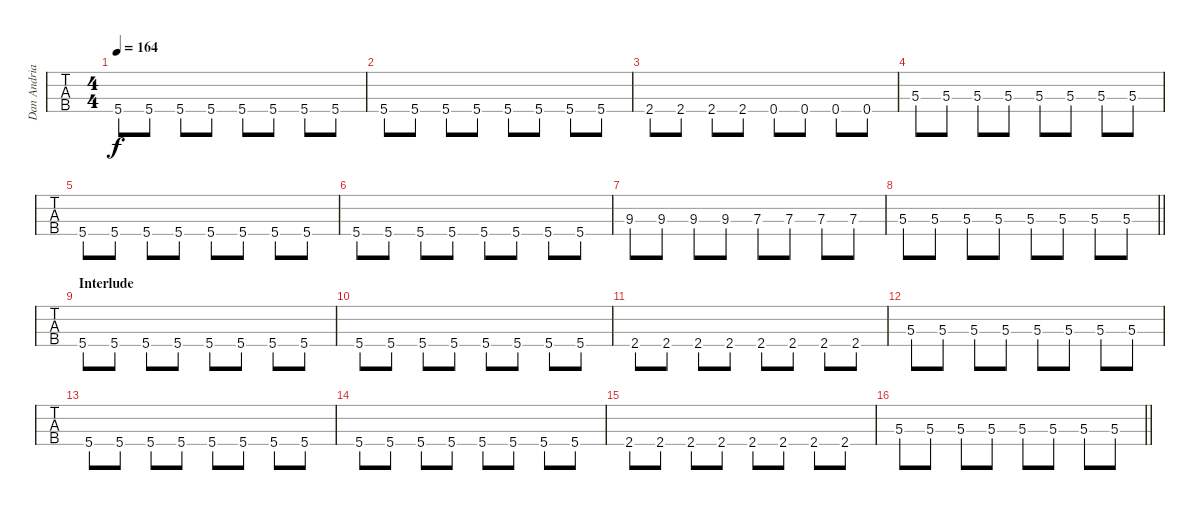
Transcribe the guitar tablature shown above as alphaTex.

\track ("Dan Andriano - Bass" "Dan Andria") {instrument electricbassfinger}
\staff {tabs}
\tuning (G2 D2 A1 E1) {hide}
\ts (4 4)
\tempo 164
\clef f4
\ks c
5.4.8{dy f} 5.4.8 5.4.8 5.4.8 5.4.8 5.4.8 5.4.8 5.4.8 |
5.4.8 5.4.8 5.4.8 5.4.8 5.4.8 5.4.8 5.4.8 5.4.8 |
2.4.8 2.4.8 2.4.8 2.4.8 0.4.8 0.4.8 0.4.8 0.4.8 |
5.3.8 5.3.8 5.3.8 5.3.8 5.3.8 5.3.8 5.3.8 5.3.8 |
5.4.8 5.4.8 5.4.8 5.4.8 5.4.8 5.4.8 5.4.8 5.4.8 |
5.4.8 5.4.8 5.4.8 5.4.8 5.4.8 5.4.8 5.4.8 5.4.8 |
9.3.8 9.3.8 9.3.8 9.3.8 7.3.8 7.3.8 7.3.8 7.3.8 |
\barLineRight lightlight
5.3.8 5.3.8 5.3.8 5.3.8 5.3.8 5.3.8 5.3.8 5.3.8 |
\section ("" "Interlude")
5.4.8 5.4.8 5.4.8 5.4.8 5.4.8 5.4.8 5.4.8 5.4.8 |
5.4.8 5.4.8 5.4.8 5.4.8 5.4.8 5.4.8 5.4.8 5.4.8 |
2.4.8 2.4.8 2.4.8 2.4.8 2.4.8 2.4.8 2.4.8 2.4.8 |
5.3.8 5.3.8 5.3.8 5.3.8 5.3.8 5.3.8 5.3.8 5.3.8 |
5.4.8 5.4.8 5.4.8 5.4.8 5.4.8 5.4.8 5.4.8 5.4.8 |
5.4.8 5.4.8 5.4.8 5.4.8 5.4.8 5.4.8 5.4.8 5.4.8 |
2.4.8 2.4.8 2.4.8 2.4.8 2.4.8 2.4.8 2.4.8 2.4.8 |
\barLineRight lightlight
5.3.8 5.3.8 5.3.8 5.3.8 5.3.8 5.3.8 5.3.8 5.3.8
